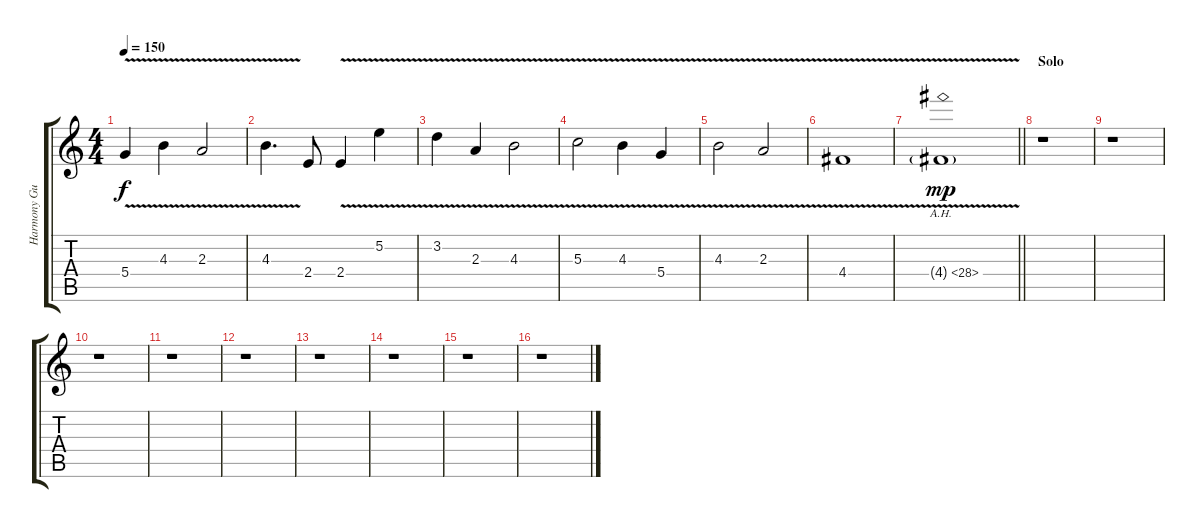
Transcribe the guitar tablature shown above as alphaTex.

\track ("Harmony Guitar" "Harmony Gu") {instrument overdrivenguitar}
\staff {score tabs}
\tuning (E4 B3 G3 D3 A2 E2) {hide}
\ts (4 4)
\tempo 150
\clef g2
\ks c
5.4{v}.4{dy f} 4.3{v}.4 2.3{v}.2 |
4.3{v}.4{d} 2.4.8 2.4{v}.4 5.2{v}.4 |
3.2{v}.4 2.3{v}.4 4.3{v}.2 |
5.3{v}.2 4.3{v}.4 5.4{v}.4 |
4.3{v}.2 2.3{v}.2 |
4.4{v}.1 |
\barLineRight lightlight
4.4{ah 24 v g}.1{dy mp} |
\section ("" "Solo")
r.1 |
r.1 |
r.1 |
r.1 |
r.1 |
r.1 |
r.1 |
r.1 |
r.1
